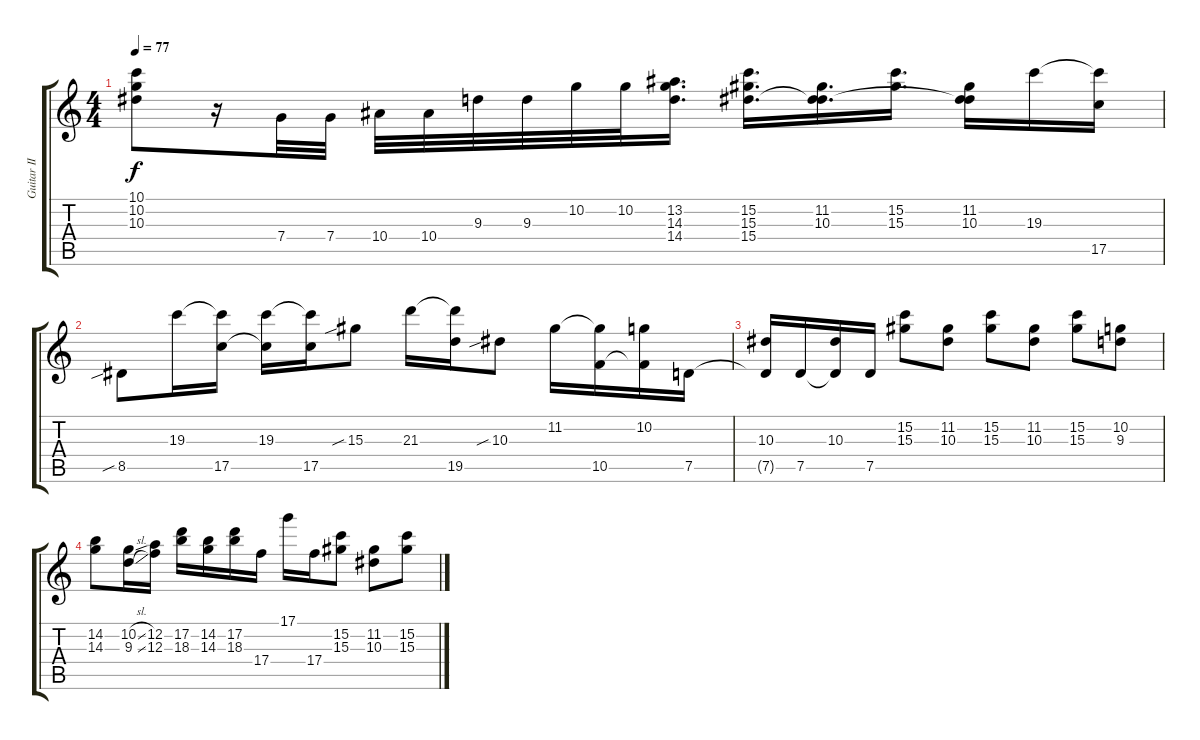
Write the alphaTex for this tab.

\track ("Guitar II" "Guitar II") {instrument acousticguitarnylon}
\staff {score tabs}
\tuning (D4 A3 F3 C3 G2 C2) {hide}
\ts (4 4)
\tempo 77
\clef g2
\ks c
(10.1 10.2 10.3).8{dy f} r.16 7.4.32 7.4.32 10.4.32 10.4.32 9.3.32 9.3.32 10.2.32 10.2.32 (13.2 14.3 14.4).16{d} (15.2 15.3 15.4).16{d} (11.2 10.3 15.4{t}).16{d} (15.2 15.3).16{d} (11.2 10.3 15.4{t}).16 19.3.16 (19.3{t} 17.5).16 |
8.5{sib}.8 19.3.16 (19.3{t} 17.5).16 (19.3 17.5{t}).16 (19.3{t} 17.5).16 15.3{sib}.8 21.3.16 (21.3{t} 19.5).16 10.3{sib}.8 11.2.16 (11.2{t} 10.5).16 (10.2 10.5{t}).16 7.5.16 |
(10.3 7.5{t}).16 7.5.16 (10.3 7.5{t}).16 7.5.16 (15.2 15.3).8 (11.2 10.3).8 (15.2 15.3).8 (11.2 10.3).8 (15.2 15.3).8 (10.2 9.3).8 |
(14.2 14.3).8 (10.2{sl} 9.3{sl}).16 (12.2 12.3).16 (17.2 18.3).16 (14.2 14.3).16 (17.2 18.3).16 17.4.16 17.1.16 17.4.16 (15.2 15.3).8 (11.2 10.3).8 (15.2 15.3).8
